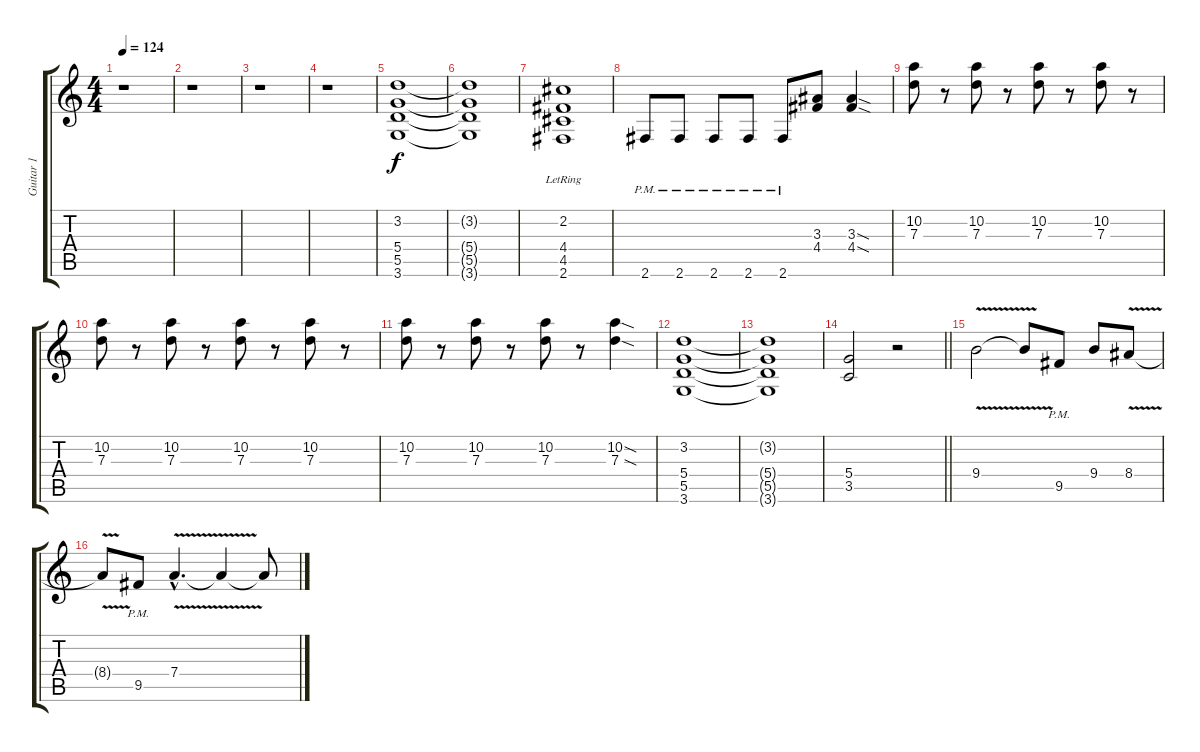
\track ("Guitar 1" "Guitar 1") {instrument distortionguitar}
\staff {score tabs}
\tuning (E4 B3 G3 D3 A2 E2) {hide}
\ts (4 4)
\tempo 124
\clef g2
\ks c
r.1{dy f} |
r.1 |
r.1 |
r.1 |
(3.2 5.4 5.5 3.6).1 |
(3.2{t} 5.4{t} 5.5{t} 3.6{t}).1 |
(2.2{lr} 4.4{lr} 4.5{lr} 2.6{lr}).1 |
2.6{pm}.8 2.6{pm}.8 2.6{pm}.8 2.6{pm}.8 2.6{pm}.8 (3.3 4.4).8 (3.3{sod} 4.4{sod}).4 |
(10.2 7.3).8 r.8 (10.2 7.3).8 r.8 (10.2 7.3).8 r.8 (10.2 7.3).8 r.8 |
(10.2 7.3).8 r.8 (10.2 7.3).8 r.8 (10.2 7.3).8 r.8 (10.2 7.3).8 r.8 |
(10.2 7.3).8 r.8 (10.2 7.3).8 r.8 (10.2 7.3).8 r.8 (10.2{sod} 7.3{sod}).4 |
(3.2 5.4 5.5 3.6).1 |
(3.2{t} 5.4{t} 5.5{t} 3.6{t}).1 |
\barLineRight lightlight
(5.4 3.5).2 r.2 |
9.4{v}.2 9.4{t}.8 9.5{pm}.8 9.4.8 8.4{v}.8 |
8.4{t}.8 9.5{pm}.8 7.4{v hac}.4{d} 7.4{t}.4 7.4{t}.8
